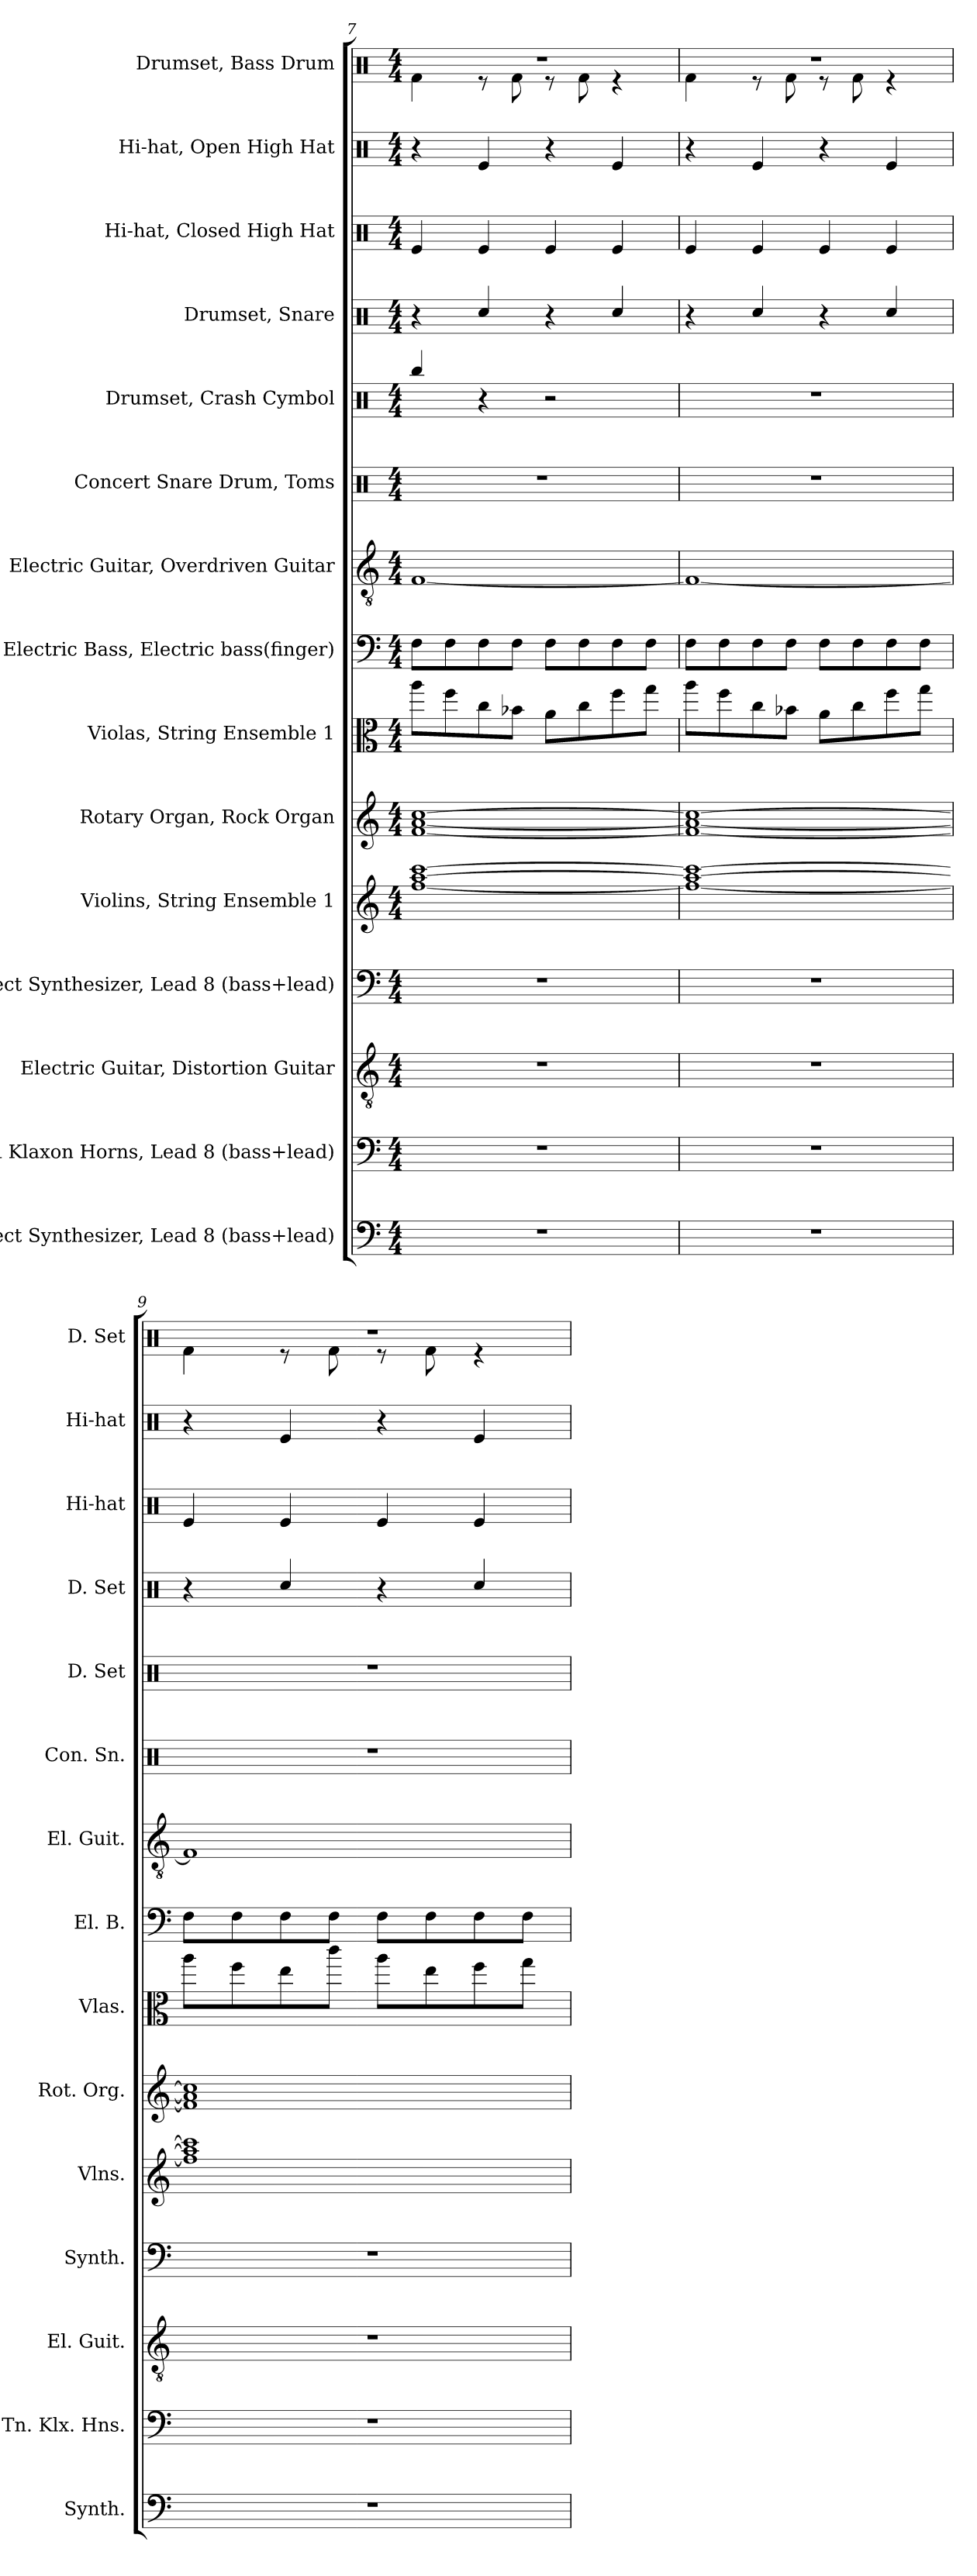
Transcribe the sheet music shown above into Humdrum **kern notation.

**kern	**kern	**kern	**kern	**kern	**kern	**kern	**kern	**kern	**kern	**kern	**kern	**kern	**kern	**kern
*part15	*part14	*part13	*part12	*part11	*part10	*part9	*part8	*part7	*part6	*part5	*part4	*part3	*part2	*part1
*staff15	*staff14	*staff13	*staff12	*staff11	*staff10	*staff9	*staff8	*staff7	*staff6	*staff5	*staff4	*staff3	*staff2	*staff1
*I"Effect Synthesizer, Lead 8 (bass+lead)	*I"Tuned Klaxon Horns, Lead 8 (bass+lead)	*I"Electric Guitar, Distortion Guitar	*I"Effect Synthesizer, Lead 8 (bass+lead)	*I"Violins, String Ensemble 1	*I"Rotary Organ, Rock Organ	*I"Violas, String Ensemble 1	*I"Electric Bass, Electric bass(finger)	*I"Electric Guitar, Overdriven Guitar	*I"Concert Snare Drum, Toms	*I"Drumset, Crash Cymbol	*I"Drumset, Snare	*I"Hi-hat, Closed High Hat	*I"Hi-hat, Open High Hat	*I"Drumset, Bass Drum
*I'Synth.	*I'Tn. Klx. Hns.	*I'El. Guit.	*I'Synth.	*I'Vlns.	*I'Rot. Org.	*I'Vlas.	*I'El. B.	*I'El. Guit.	*I'Con. Sn.	*I'D. Set	*I'D. Set	*I'Hi-hat	*I'Hi-hat	*I'D. Set
*clefF4	*clefF4	*clefGv2	*clefF4	*clefG2	*clefG2	*clefC3	*clefF4	*clefGv2	*clefX	*clefX	*clefX	*clefX	*clefX	*clefX
*	*	*	*	*	*	*	*ITrd7c12	*	*	*	*	*	*	*
*k[]	*k[]	*k[]	*k[]	*k[]	*k[]	*k[]	*k[]	*k[]	*k[]	*k[]	*k[]	*k[]	*k[]	*k[]
*M4/4	*M4/4	*M4/4	*M4/4	*M4/4	*M4/4	*M4/4	*M4/4	*M4/4	*M4/4	*M4/4	*M4/4	*M4/4	*M4/4	*M4/4
=7	=7	=7	=7	=7	=7	=7	=7	=7	=7	=7	=7	=7	=7	=7
*	*	*	*	*	*	*	*	*	*	*	*	*	*	*^
1r	1r	1r	1r	[1ff [1aa [1ccc	[1f [1a [1cc	8aa\L	8FF\L	[1F	1r	4Rbb/	4r	4Re/	4r	1r	4Rf\
.	.	.	.	.	.	8ff\	8FF\	.	.	.	.	.	.	.	.
.	.	.	.	.	.	8cc\	8FF\	.	.	4r	4Rcc/	4Re/	4Re/	.	8r
.	.	.	.	.	.	8b-X\J	8FF\J	.	.	.	.	.	.	.	8Rf\
.	.	.	.	.	.	8a\L	8FF\L	.	.	2r	4r	4Re/	4r	.	8r
.	.	.	.	.	.	8cc\	8FF\	.	.	.	.	.	.	.	8Rf\
.	.	.	.	.	.	8ff\	8FF\	.	.	.	4Rcc/	4Re/	4Re/	.	4r
.	.	.	.	.	.	8gg\J	8FF\J	.	.	.	.	.	.	.	.
=8	=8	=8	=8	=8	=8	=8	=8	=8	=8	=8	=8	=8	=8	=8	=8
1r	1r	1r	1r	1ff_ 1aa_ 1ccc_	1f_ 1a_ 1cc_	8aa\L	8FF\L	1F_	1r	1r	4r	4Re/	4r	1r	4Rf\
.	.	.	.	.	.	8ff\	8FF\	.	.	.	.	.	.	.	.
.	.	.	.	.	.	8cc\	8FF\	.	.	.	4Rcc/	4Re/	4Re/	.	8r
.	.	.	.	.	.	8b-X\J	8FF\J	.	.	.	.	.	.	.	8Rf\
.	.	.	.	.	.	8a\L	8FF\L	.	.	.	4r	4Re/	4r	.	8r
.	.	.	.	.	.	8cc\	8FF\	.	.	.	.	.	.	.	8Rf\
.	.	.	.	.	.	8ff\	8FF\	.	.	.	4Rcc/	4Re/	4Re/	.	4r
.	.	.	.	.	.	8gg\J	8FF\J	.	.	.	.	.	.	.	.
!!LO:PB:g=z	!!
=9	=9	=9	=9	=9	=9	=9	=9	=9	=9	=9	=9	=9	=9	=9	=9
1r	1r	1r	1r	1ff] 1aa] 1ccc]	1f] 1a] 1cc]	8aa\L	8FF\L	1F]	1r	1r	4r	4Re/	4r	1r	4Rf\
.	.	.	.	.	.	8ff\	8FF\	.	.	.	.	.	.	.	.
.	.	.	.	.	.	8ee\	8FF\	.	.	.	4Rcc/	4Re/	4Re/	.	8r
.	.	.	.	.	.	8ccc\J	8FF\J	.	.	.	.	.	.	.	8Rf\
.	.	.	.	.	.	8aa\L	8FF\L	.	.	.	4r	4Re/	4r	.	8r
.	.	.	.	.	.	8ee\	8FF\	.	.	.	.	.	.	.	8Rf\
.	.	.	.	.	.	8ff\	8FF\	.	.	.	4Rcc/	4Re/	4Re/	.	4r
.	.	.	.	.	.	8gg\J	8FF\J	.	.	.	.	.	.	.	.
*	*	*	*	*	*	*	*	*	*	*	*	*	*	*v	*v
=	=	=	=	=	=	=	=	=	=	=	=	=	=	=
*-	*-	*-	*-	*-	*-	*-	*-	*-	*-	*-	*-	*-	*-	*-
